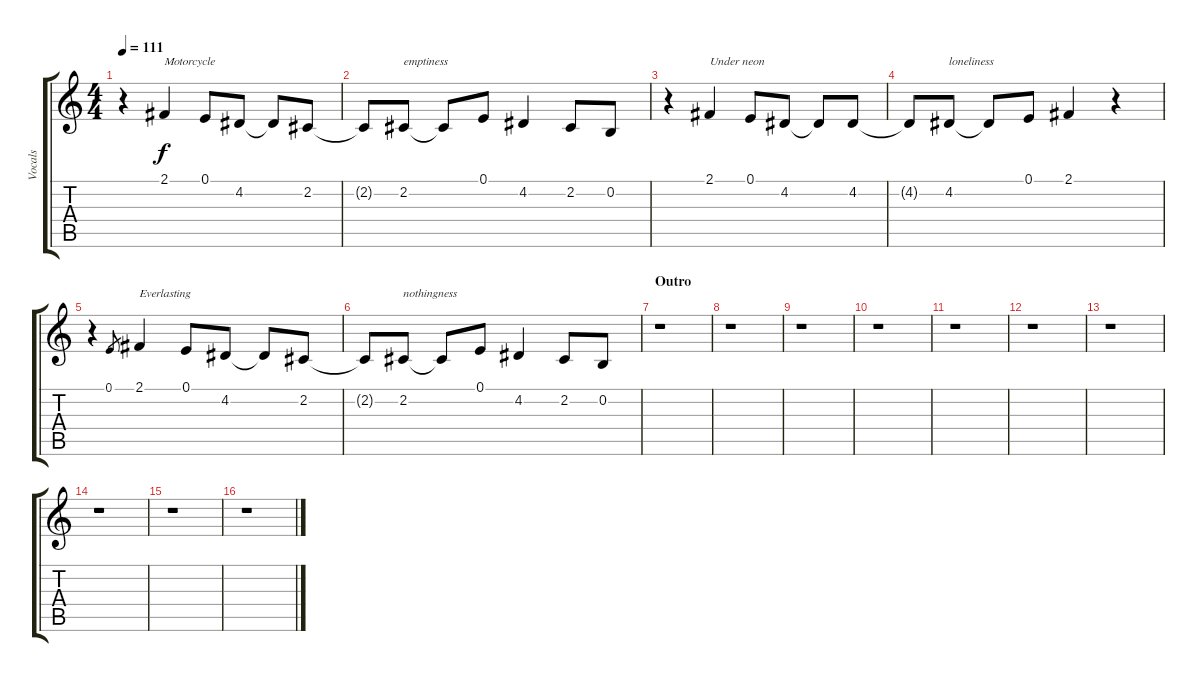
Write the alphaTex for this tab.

\track ("Vocals" "Vocals") {instrument tenorsax}
\staff {score tabs}
\tuning (E4 B3 G3 D3 A2 E2) {hide}
\ts (4 4)
\tempo 111
\clef g2
\ks c
r.4{dy f} 2.1.4{txt "Motorcycle"} 0.1.8 4.2.8 4.2{t}.8 2.2.8 |
2.2{t}.8 2.2.8{txt "emptiness"} 2.2{t}.8 0.1.8 4.2.4 2.2.8 0.2.8 |
r.4 2.1.4{txt "Under neon"} 0.1.8 4.2.8 4.2{t}.8 4.2.8 |
4.2{t}.8 4.2.8{txt "loneliness"} 4.2{t}.8 0.1.8 2.1.4 r.4 |
r.4 0.1.8{gr} 2.1.4{txt "Everlasting"} 0.1.8 4.2.8 4.2{t}.8 2.2.8 |
2.2{t}.8 2.2.8{txt "nothingness"} 2.2{t}.8 0.1.8 4.2.4 2.2.8 0.2.8 |
\section ("" "Outro")
r.1 |
r.1 |
r.1 |
r.1 |
r.1 |
r.1 |
r.1 |
r.1 |
r.1 |
r.1
